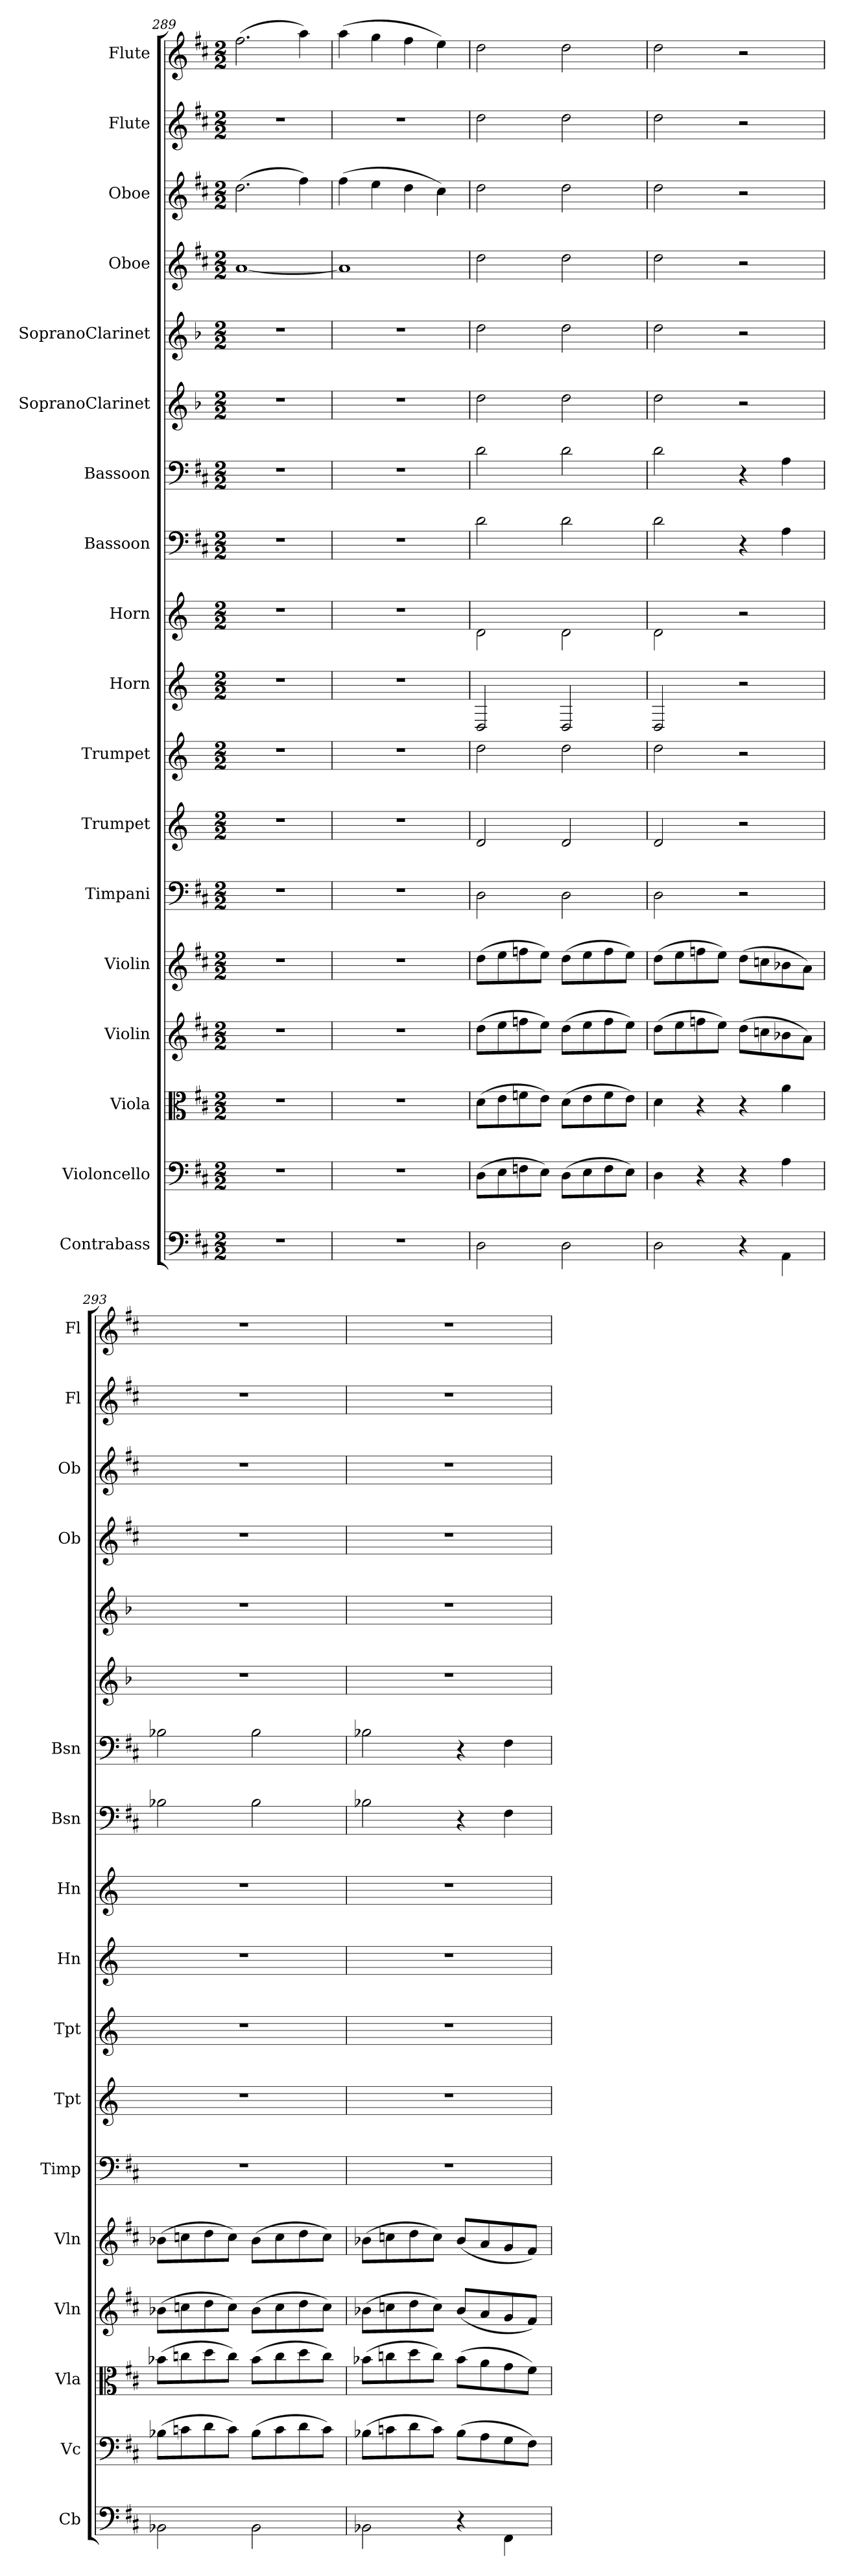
**kern	**kern	**kern	**kern	**kern	**kern	**kern	**kern	**kern	**kern	**kern	**kern	**kern	**kern	**kern	**kern	**kern	**kern
*part18	*part17	*part16	*part15	*part14	*part13	*part12	*part11	*part10	*part9	*part8	*part7	*part6	*part5	*part4	*part3	*part2	*part1
*staff18	*staff17	*staff16	*staff15	*staff14	*staff13	*staff12	*staff11	*staff10	*staff9	*staff8	*staff7	*staff6	*staff5	*staff4	*staff3	*staff2	*staff1
*I"Contrabass	*I"Violoncello	*I"Viola	*I"Violin	*I"Violin	*I"Timpani	*I"Trumpet	*I"Trumpet	*I"Horn	*I"Horn	*I"Bassoon	*I"Bassoon	*I"SopranoClarinet	*I"SopranoClarinet	*I"Oboe	*I"Oboe	*I"Flute	*I"Flute
*I'Cb	*I'Vc	*I'Vla	*I'Vln	*I'Vln	*I'Timp	*I'Tpt	*I'Tpt	*I'Hn	*I'Hn	*I'Bsn	*I'Bsn	*	*	*I'Ob	*I'Ob	*I'Fl	*I'Fl
*clefF4	*clefF4	*clefC3	*clefG2	*clefG2	*clefF4	*clefG2	*clefG2	*clefG2	*clefG2	*clefF4	*clefF4	*clefG2	*clefG2	*clefG2	*clefG2	*clefG2	*clefG2
*k[f#c#]	*k[f#c#]	*k[f#c#]	*k[f#c#]	*k[f#c#]	*k[f#c#]	*k[]	*k[]	*k[]	*k[]	*k[f#c#]	*k[f#c#]	*k[b-]	*k[b-]	*k[f#c#]	*k[f#c#]	*k[f#c#]	*k[f#c#]
*M2/2	*M2/2	*M2/2	*M2/2	*M2/2	*M2/2	*M2/2	*M2/2	*M2/2	*M2/2	*M2/2	*M2/2	*M2/2	*M2/2	*M2/2	*M2/2	*M2/2	*M2/2
=289	=289	=289	=289	=289	=289	=289	=289	=289	=289	=289	=289	=289	=289	=289	=289	=289	=289
1r	1r	1r	1r	1r	1r	1r	1r	1r	1r	1r	1r	1r	1r	[1a/	(2.dd\	1r	(2.ff#\
.	.	.	.	.	.	.	.	.	.	.	.	.	.	.	4ff#\)	.	4aa\)
=290	=290	=290	=290	=290	=290	=290	=290	=290	=290	=290	=290	=290	=290	=290	=290	=290	=290
1r	1r	1r	1r	1r	1r	1r	1r	1r	1r	1r	1r	1r	1r	1a/]	(4ff#\	1r	(4aa\
.	.	.	.	.	.	.	.	.	.	.	.	.	.	.	4ee\	.	4gg\
.	.	.	.	.	.	.	.	.	.	.	.	.	.	.	4dd\	.	4ff#\
.	.	.	.	.	.	.	.	.	.	.	.	.	.	.	4cc#\)	.	4ee\)
=291	=291	=291	=291	=291	=291	=291	=291	=291	=291	=291	=291	=291	=291	=291	=291	=291	=291
2D\	(8D\L	(8d\L	(8dd\L	(8dd\L	2D\	2d/	2dd\	2D/	2d\	2d\	2d\	2dd\	2dd\	2dd\	2dd\	2dd\	2dd\
.	8E\	8e\	8ee\	8ee\	.	.	.	.	.	.	.	.	.	.	.	.	.
.	8Fn\	8fn\	8ffn\	8ffn\	.	.	.	.	.	.	.	.	.	.	.	.	.
.	8E\J)	8e\J)	8ee\J)	8ee\J)	.	.	.	.	.	.	.	.	.	.	.	.	.
2D\	(8D\L	(8d\L	(8dd\L	(8dd\L	2D\	2d/	2dd\	2D/	2d\	2d\	2d\	2dd\	2dd\	2dd\	2dd\	2dd\	2dd\
.	8E\	8e\	8ee\	8ee\	.	.	.	.	.	.	.	.	.	.	.	.	.
.	8F\	8f\	8ff\	8ff\	.	.	.	.	.	.	.	.	.	.	.	.	.
.	8E\J)	8e\J)	8ee\J)	8ee\J)	.	.	.	.	.	.	.	.	.	.	.	.	.
=292	=292	=292	=292	=292	=292	=292	=292	=292	=292	=292	=292	=292	=292	=292	=292	=292	=292
2D\	4D\	4d\	(8dd\L	(8dd\L	2D\	2d/	2dd\	2D/	2d\	2d\	2d\	2dd\	2dd\	2dd\	2dd\	2dd\	2dd\
.	.	.	8ee\	8ee\	.	.	.	.	.	.	.	.	.	.	.	.	.
.	4r	4r	8ffn\	8ffn\	.	.	.	.	.	.	.	.	.	.	.	.	.
.	.	.	8ee\J)	8ee\J)	.	.	.	.	.	.	.	.	.	.	.	.	.
4r	4r	4r	(8dd\L	(8dd\L	2r	2r	2r	2r	2r	4r	4r	2r	2r	2r	2r	2r	2r
.	.	.	8ccn\	8ccn\	.	.	.	.	.	.	.	.	.	.	.	.	.
4AA\	4A\	4a\	8b-X\	8b-X\	.	.	.	.	.	4A\	4A\	.	.	.	.	.	.
.	.	.	8a\J)	8a\J)	.	.	.	.	.	.	.	.	.	.	.	.	.
=293	=293	=293	=293	=293	=293	=293	=293	=293	=293	=293	=293	=293	=293	=293	=293	=293	=293
2BB-X\	(8B-X\L	(8b-X\L	(8b-X\L	(8b-X\L	1r	1r	1r	1r	1r	2B-X\	2B-X\	1r	1r	1r	1r	1r	1r
.	8cn\	8ccn\	8ccn\	8ccn\	.	.	.	.	.	.	.	.	.	.	.	.	.
.	8d\	8dd\	8dd\	8dd\	.	.	.	.	.	.	.	.	.	.	.	.	.
.	8c\J)	8cc\J)	8cc\J)	8cc\J)	.	.	.	.	.	.	.	.	.	.	.	.	.
2BB-\	(8B-\L	(8b-\L	(8b-\L	(8b-\L	.	.	.	.	.	2B-\	2B-\	.	.	.	.	.	.
.	8c\	8cc\	8cc\	8cc\	.	.	.	.	.	.	.	.	.	.	.	.	.
.	8d\	8dd\	8dd\	8dd\	.	.	.	.	.	.	.	.	.	.	.	.	.
.	8c\J)	8cc\J)	8cc\J)	8cc\J)	.	.	.	.	.	.	.	.	.	.	.	.	.
=294	=294	=294	=294	=294	=294	=294	=294	=294	=294	=294	=294	=294	=294	=294	=294	=294	=294
2BB-X\	(8B-X\L	(8b-X\L	(8b-X\L	(8b-X\L	1r	1r	1r	1r	1r	2B-X\	2B-X\	1r	1r	1r	1r	1r	1r
.	8cn\	8ccn\	8ccn\	8ccn\	.	.	.	.	.	.	.	.	.	.	.	.	.
.	8d\	8dd\	8dd\	8dd\	.	.	.	.	.	.	.	.	.	.	.	.	.
.	8c\J)	8cc\J)	8cc\J)	8cc\J)	.	.	.	.	.	.	.	.	.	.	.	.	.
4r	(8B-\L	(8b-\L	(8b-/L	(8b-/L	.	.	.	.	.	4r	4r	.	.	.	.	.	.
.	8A\	8a\	8a/	8a/	.	.	.	.	.	.	.	.	.	.	.	.	.
4FF#\	8G\	8g\	8g/	8g/	.	.	.	.	.	4F#\	4F#\	.	.	.	.	.	.
.	8F#\J)	8f#\J)	8f#/J)	8f#/J)	.	.	.	.	.	.	.	.	.	.	.	.	.
=	=	=	=	=	=	=	=	=	=	=	=	=	=	=	=	=	=
*-	*-	*-	*-	*-	*-	*-	*-	*-	*-	*-	*-	*-	*-	*-	*-	*-	*-
